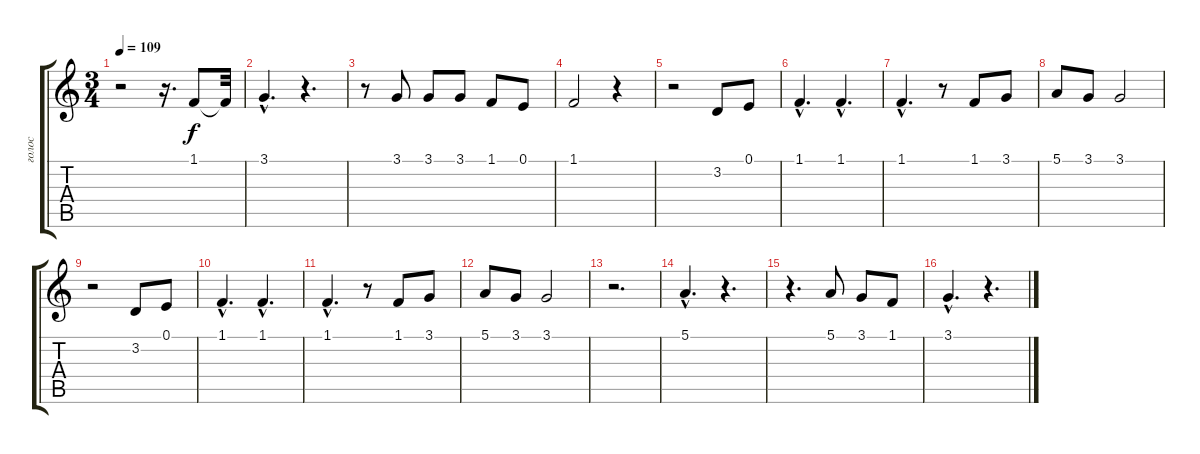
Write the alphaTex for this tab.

\track ("голос" "голос") {instrument fx5brightness}
\staff {score tabs}
\tuning (E4 B3 G3 D3 A2 E2) {hide}
\ts (3 4)
\tempo 109
\clef g2
\ks c
r.2{dy f} r.16{d} 1.1.8 1.1{t}.32 |
3.1{hac}.4{d} r.4{d} |
r.8 3.1.8 3.1.8 3.1.8 1.1.8 0.1.8 |
1.1.2 r.4 |
r.2 3.2.8 0.1.8 |
1.1{hac}.4{d} 1.1{hac}.4{d} |
1.1{hac}.4{d} r.8 1.1.8 3.1.8 |
5.1.8 3.1.8 3.1.2 |
r.2 3.2.8 0.1.8 |
1.1{hac}.4{d} 1.1{hac}.4{d} |
1.1{hac}.4{d} r.8 1.1.8 3.1.8 |
5.1.8 3.1.8 3.1.2 |
r.2{d} |
5.1{hac}.4{d volume 16} r.4{d} |
r.4{d} 5.1.8 3.1.8 1.1.8 |
3.1{hac}.4{d} r.4{d}
